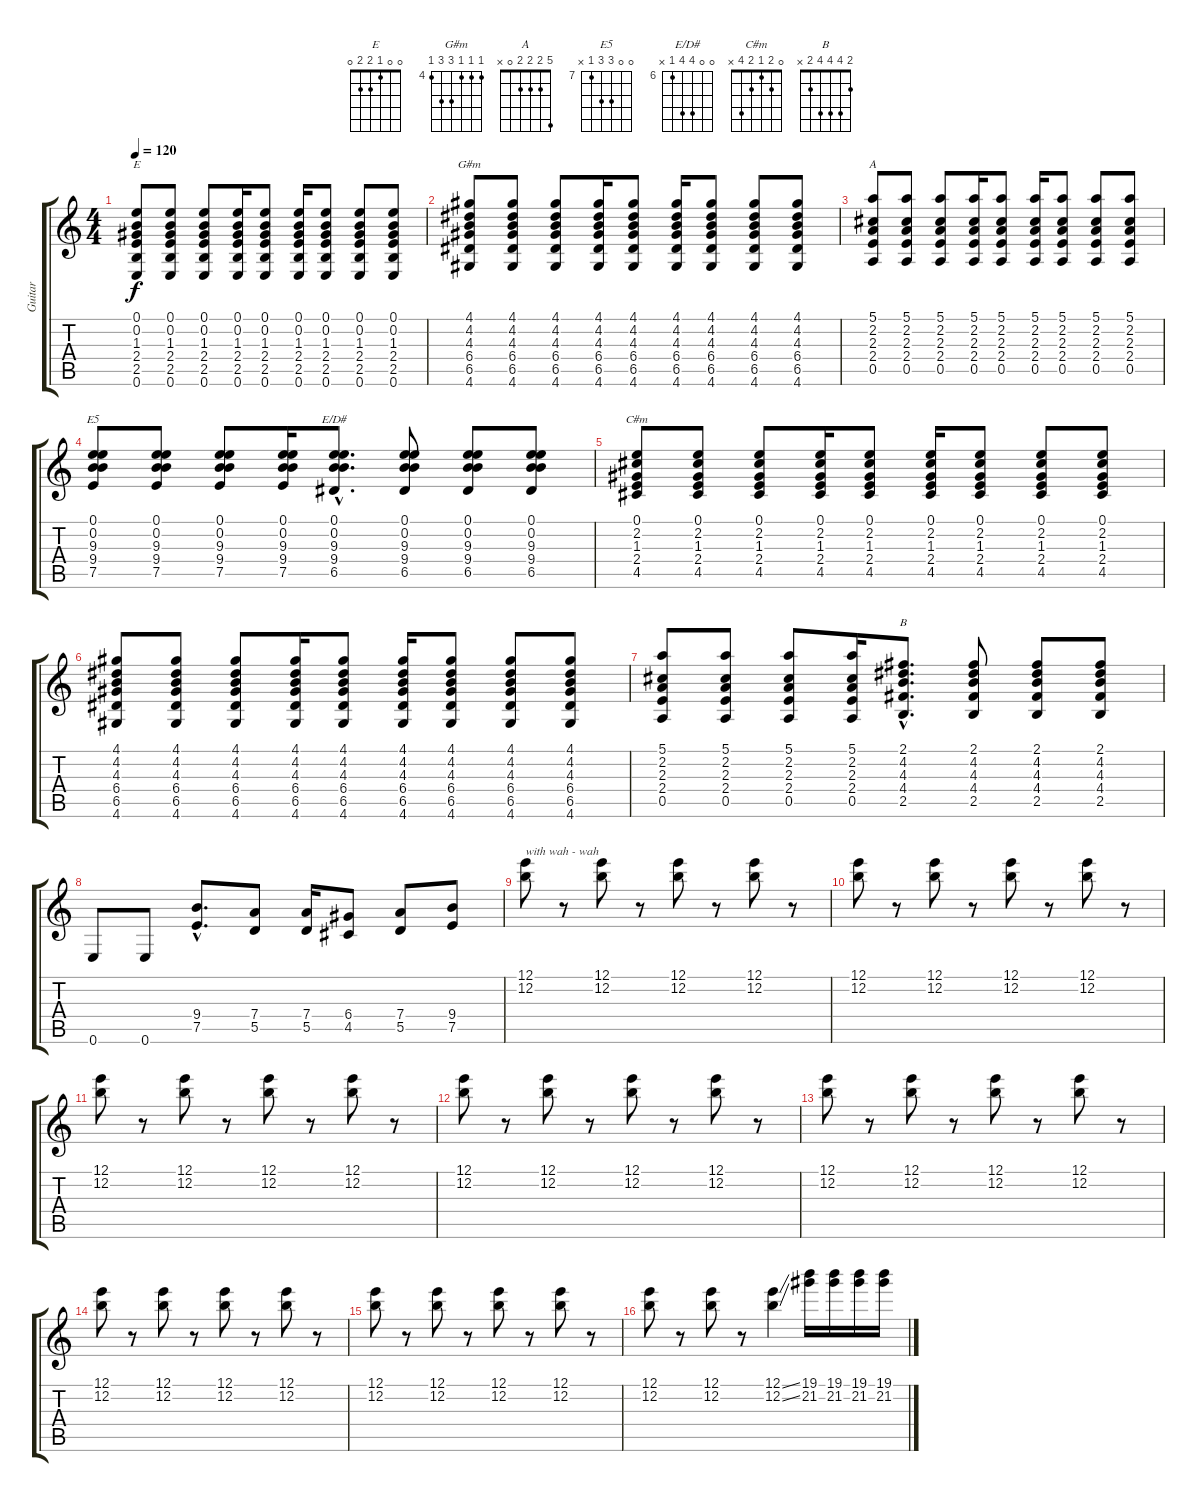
\track ("Guitar" "Guitar") {instrument overdrivenguitar}
\staff {score tabs}
\tuning (E4 B3 G3 D3 A2 E2) {hide}
\chord ("E" 0 0 1 2 2 0)
\chord ("G#m" 4 4 4 6 6 4) {firstfret 4}
\chord ("A" 5 2 2 2 0 x)
\chord ("E5" 0 0 9 9 7 x) {firstfret 7}
\chord ("E/D#" 0 0 9 9 6 x) {firstfret 6}
\chord ("C#m" 0 2 1 2 4 x)
\chord ("B" 2 4 4 4 2 x)
\ts (4 4)
\tempo 120
\clef g2
\ks c
(0.1 0.2 1.3 2.4 2.5 0.6).8{ch "E" dy f} (0.1 0.2 1.3 2.4 2.5 0.6).8 (0.1 0.2 1.3 2.4 2.5 0.6).8 (0.1 0.2 1.3 2.4 2.5 0.6).16 (0.1 0.2 1.3 2.4 2.5 0.6).8 (0.1 0.2 1.3 2.4 2.5 0.6).16 (0.1 0.2 1.3 2.4 2.5 0.6).8 (0.1 0.2 1.3 2.4 2.5 0.6).8 (0.1 0.2 1.3 2.4 2.5 0.6).8 |
(4.1 4.2 4.3 6.4 6.5 4.6).8{ch "G#m"} (4.1 4.2 4.3 6.4 6.5 4.6).8 (4.1 4.2 4.3 6.4 6.5 4.6).8 (4.1 4.2 4.3 6.4 6.5 4.6).16 (4.1 4.2 4.3 6.4 6.5 4.6).8 (4.1 4.2 4.3 6.4 6.5 4.6).16 (4.1 4.2 4.3 6.4 6.5 4.6).8 (4.1 4.2 4.3 6.4 6.5 4.6).8 (4.1 4.2 4.3 6.4 6.5 4.6).8 |
(5.1 2.2 2.3 2.4 0.5).8{ch "A"} (5.1 2.2 2.3 2.4 0.5).8 (5.1 2.2 2.3 2.4 0.5).8 (5.1 2.2 2.3 2.4 0.5).16 (5.1 2.2 2.3 2.4 0.5).8 (5.1 2.2 2.3 2.4 0.5).16 (5.1 2.2 2.3 2.4 0.5).8 (5.1 2.2 2.3 2.4 0.5).8 (5.1 2.2 2.3 2.4 0.5).8 |
(0.1 0.2 9.3 9.4 7.5).8{ch "E5"} (0.1 0.2 9.3 9.4 7.5).8 (0.1 0.2 9.3 9.4 7.5).8 (0.1 0.2 9.3 9.4 7.5).16 (0.1{hac} 0.2{hac} 9.3{hac} 9.4{hac} 6.5{hac}).8{d ch "E/D#"} (0.1 0.2 9.3 9.4 6.5).8 (0.1 0.2 9.3 9.4 6.5).8 (0.1 0.2 9.3 9.4 6.5).8 |
(0.1 2.2 1.3 2.4 4.5).8{ch "C#m"} (0.1 2.2 1.3 2.4 4.5).8 (0.1 2.2 1.3 2.4 4.5).8 (0.1 2.2 1.3 2.4 4.5).16 (0.1 2.2 1.3 2.4 4.5).8 (0.1 2.2 1.3 2.4 4.5).16 (0.1 2.2 1.3 2.4 4.5).8 (0.1 2.2 1.3 2.4 4.5).8 (0.1 2.2 1.3 2.4 4.5).8 |
(4.1 4.2 4.3 6.4 6.5 4.6).8 (4.1 4.2 4.3 6.4 6.5 4.6).8 (4.1 4.2 4.3 6.4 6.5 4.6).8 (4.1 4.2 4.3 6.4 6.5 4.6).16 (4.1 4.2 4.3 6.4 6.5 4.6).8 (4.1 4.2 4.3 6.4 6.5 4.6).16 (4.1 4.2 4.3 6.4 6.5 4.6).8 (4.1 4.2 4.3 6.4 6.5 4.6).8 (4.1 4.2 4.3 6.4 6.5 4.6).8 |
(5.1 2.2 2.3 2.4 0.5).8 (5.1 2.2 2.3 2.4 0.5).8 (5.1 2.2 2.3 2.4 0.5).8 (5.1 2.2 2.3 2.4 0.5).16 (2.1{hac} 4.2{hac} 4.3{hac} 4.4{hac} 2.5{hac}).8{d ch "B"} (2.1 4.2 4.3 4.4 2.5).8 (2.1 4.2 4.3 4.4 2.5).8 (2.1 4.2 4.3 4.4 2.5).8 |
0.6.8 0.6.8 (9.4{hac} 7.5{hac}).8{d} (7.4 5.5).8 (7.4 5.5).16 (6.4 4.5).8 (7.4 5.5).8 (9.4 7.5).8 |
(12.1 12.2).8{txt "with wah - wah"} r.8 (12.1 12.2).8 r.8 (12.1 12.2).8 r.8 (12.1 12.2).8 r.8 |
(12.1 12.2).8 r.8 (12.1 12.2).8 r.8 (12.1 12.2).8 r.8 (12.1 12.2).8 r.8 |
(12.1 12.2).8 r.8 (12.1 12.2).8 r.8 (12.1 12.2).8 r.8 (12.1 12.2).8 r.8 |
(12.1 12.2).8 r.8 (12.1 12.2).8 r.8 (12.1 12.2).8 r.8 (12.1 12.2).8 r.8 |
(12.1 12.2).8 r.8 (12.1 12.2).8 r.8 (12.1 12.2).8 r.8 (12.1 12.2).8 r.8 |
(12.1 12.2).8 r.8 (12.1 12.2).8 r.8 (12.1 12.2).8 r.8 (12.1 12.2).8 r.8 |
(12.1 12.2).8 r.8 (12.1 12.2).8 r.8 (12.1 12.2).8 r.8 (12.1 12.2).8 r.8 |
(12.1 12.2).8 r.8 (12.1 12.2).8 r.8 (12.1{ss} 12.2{ss}).4 (19.1 21.2).16 (19.1 21.2).16 (19.1 21.2).16 (19.1 21.2).16
